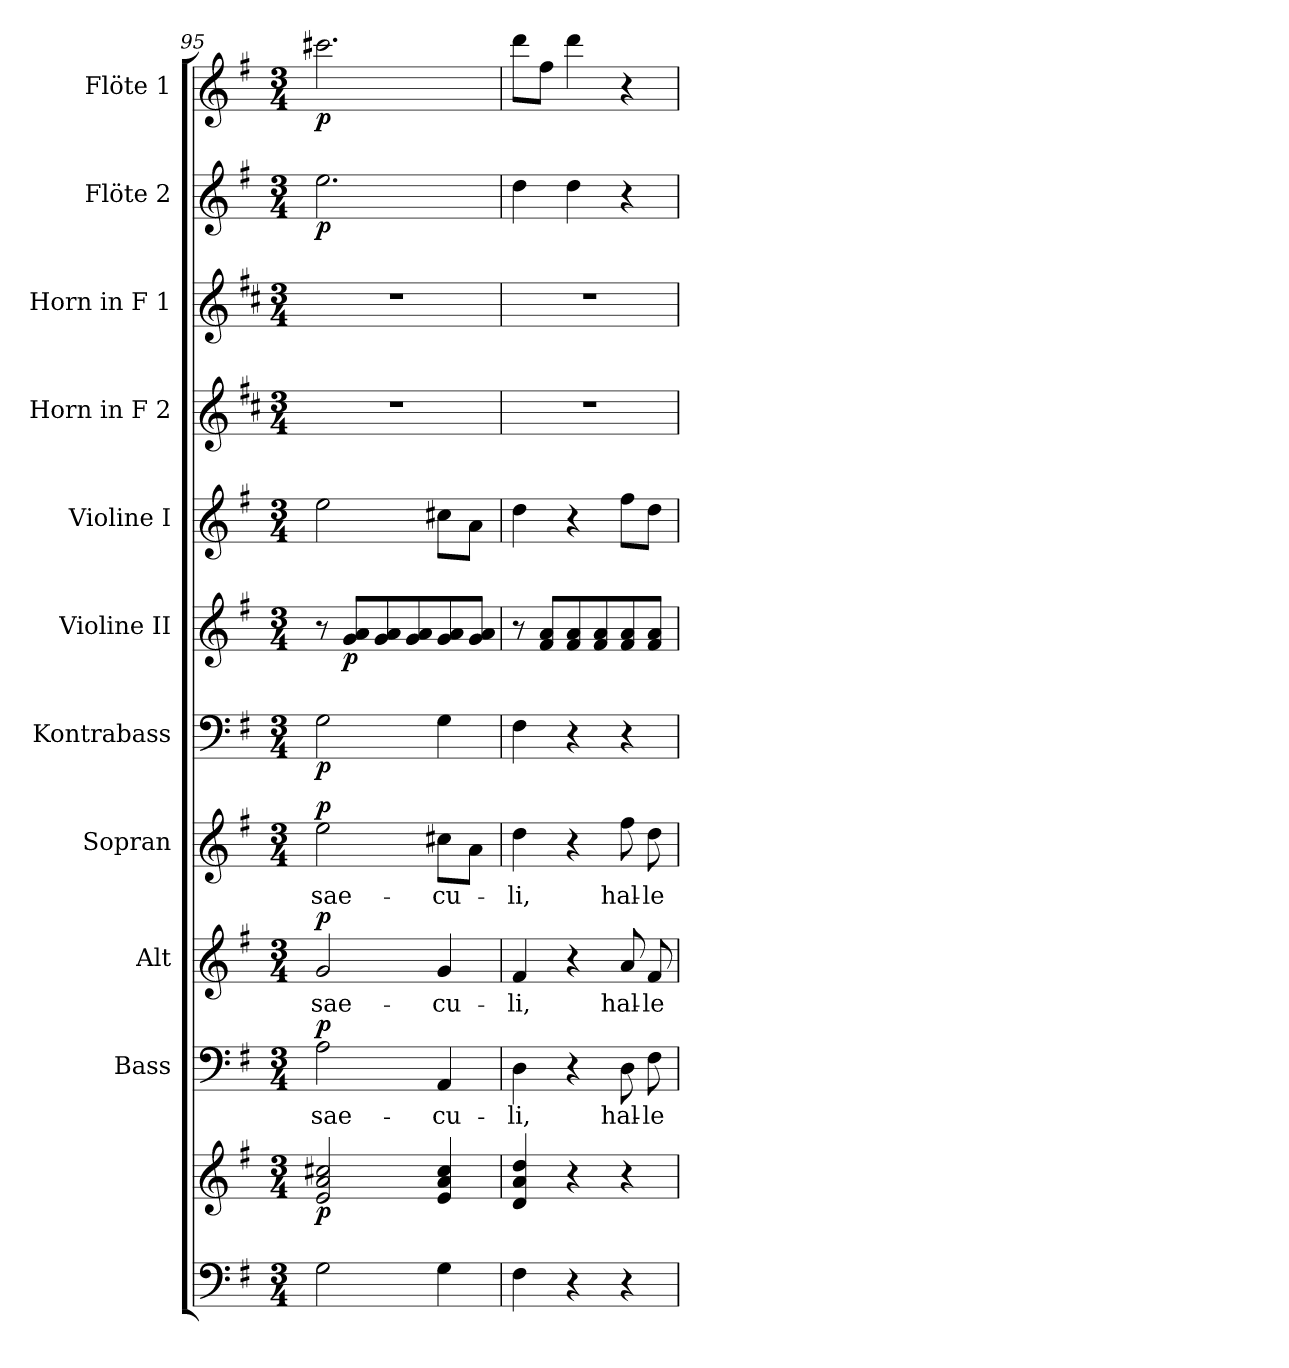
**kern	**kern	**dynam	**kern	**text	**dynam	**kern	**text	**dynam	**kern	**text	**dynam	**kern	**dynam	**kern	**dynam	**kern	**kern	**kern	**kern	**dynam	**kern	**dynam
*part11	*part11	*part11	*part10	*part10	*part10	*part9	*part9	*part9	*part8	*part8	*part8	*part7	*part7	*part6	*part6	*part5	*part4	*part3	*part2	*part2	*part1	*part1
*staff12	*staff11	*staff11/12	*staff10	*staff10	*staff10	*staff9	*staff9	*staff9	*staff8	*staff8	*staff8	*staff7	*staff7	*staff6	*staff6	*staff5	*staff4	*staff3	*staff2	*staff2	*staff1	*staff1
*	*	*	*I"Bass	*	*	*I"Alt	*	*	*I"Sopran	*	*	*I"Kontrabass	*	*I"Violine II	*	*I"Violine I	*I"Horn in F 2	*I"Horn in F 1	*I"Flöte 2	*	*I"Flöte 1	*
*	*	*	*I'B.	*	*	*I'A.	*	*	*I'S.	*	*	*I'Kb.	*	*I'Vl. II	*	*I'Vl. I	*	*	*I'Fl. 2	*	*I'Fl. 1	*
*clefF4	*clefG2	*	*clefF4	*	*	*clefG2	*	*	*clefG2	*	*	*clefF4	*	*clefG2	*	*clefG2	*clefG2	*clefG2	*clefG2	*	*clefG2	*
*	*	*	*	*	*	*	*	*	*	*	*	*ITrd7c12	*	*	*	*	*ITrd4c7	*ITrd4c7	*	*	*	*
*k[f#]	*k[f#]	*	*k[f#]	*	*	*k[f#]	*	*	*k[f#]	*	*	*k[f#]	*	*k[f#]	*	*k[f#]	*k[f#]	*k[f#]	*k[f#]	*	*k[f#]	*
*G:	*G:	*	*G:	*	*	*G:	*	*	*G:	*	*	*G:	*	*G:	*	*G:	*G:	*G:	*G:	*	*G:	*
*M3/4	*M3/4	*	*M3/4	*	*	*M3/4	*	*	*M3/4	*	*	*M3/4	*	*M3/4	*	*M3/4	*M3/4	*M3/4	*M3/4	*	*M3/4	*
=95	=95	=95	=95	=95	=95	=95	=95	=95	=95	=95	=95	=95	=95	=95	=95	=95	=95	=95	=95	=95	=95	=95
!	!	!LO:DY:b	!	!LO:LY:b	!LO:DY:a	!	!LO:LY:b	!LO:DY:a	!	!LO:LY:b	!LO:DY:a	!	!LO:DY:b	!	!	!	!	!	!	!LO:DY:b	!	!LO:DY:b
2G\	2e/ 2a/ 2cc#X/	p	2A\	sae-	p	2g/	sae-	p	2ee\	sae-	p	2GG\	p	8r	.	2ee\	2.r	2.r	2.ee\	p	2.ccc#X\	p
!	!	!	!	!	!	!	!	!	!	!	!	!	!	!	!LO:DY:b	!	!	!	!	!	!	!
.	.	.	.	.	.	.	.	.	.	.	.	.	.	8g/ 8a/L	p	.	.	.	.	.	.	.
.	.	.	.	.	.	.	.	.	.	.	.	.	.	8g/ 8a/	.	.	.	.	.	.	.	.
.	.	.	.	.	.	.	.	.	.	.	.	.	.	8g/ 8a/	.	.	.	.	.	.	.	.
!	!	!	!	!LO:LY:b	!	!	!LO:LY:b	!	!	!LO:LY:b	!	!	!	!	!	!	!	!	!	!	!	!
4G\	4e/ 4a/ 4cc#/	.	4AA/	-cu-	.	4g/	-cu-	.	8cc#X\L	-cu-	.	4GG\	.	8g/ 8a/	.	8cc#X\L	.	.	.	.	.	.
.	.	.	.	.	.	.	.	.	8a\J	.	.	.	.	8g/ 8a/J	.	8a\J	.	.	.	.	.	.
=96	=96	=96	=96	=96	=96	=96	=96	=96	=96	=96	=96	=96	=96	=96	=96	=96	=96	=96	=96	=96	=96	=96
!	!	!	!	!LO:LY:b	!	!	!LO:LY:b	!	!	!LO:LY:b	!	!	!	!	!	!	!	!	!	!	!	!
4F#\	4d/ 4a/ 4dd/	.	4D\	-li,	.	4f#/	-li,	.	4dd\	-li,	.	4FF#\	.	8r	.	4dd\	2.r	2.r	4dd\	.	8ddd\L	.
.	.	.	.	.	.	.	.	.	.	.	.	.	.	8f#/ 8a/L	.	.	.	.	.	.	8ff#\J	.
4r	4r	.	4r	.	.	4r	.	.	4r	.	.	4r	.	8f#/ 8a/	.	4r	.	.	4dd\	.	4ddd\	.
.	.	.	.	.	.	.	.	.	.	.	.	.	.	8f#/ 8a/	.	.	.	.	.	.	.	.
!	!	!	!	!LO:LY:b	!	!	!LO:LY:b	!	!	!LO:LY:b	!	!	!	!	!	!	!	!	!	!	!	!
4r	4r	.	8D\	hal-	.	8a/	hal-	.	8ff#\	hal-	.	4r	.	8f#/ 8a/	.	8ff#\L	.	.	4r	.	4r	.
!	!	!	!	!LO:LY:b	!	!	!LO:LY:b	!	!	!LO:LY:b	!	!	!	!	!	!	!	!	!	!	!	!
.	.	.	8F#\	-le-	.	8f#/	-le-	.	8dd\	-le-	.	.	.	8f#/ 8a/J	.	8dd\J	.	.	.	.	.	.
=	=	=	=	=	=	=	=	=	=	=	=	=	=	=	=	=	=	=	=	=	=	=
*-	*-	*-	*-	*-	*-	*-	*-	*-	*-	*-	*-	*-	*-	*-	*-	*-	*-	*-	*-	*-	*-	*-
